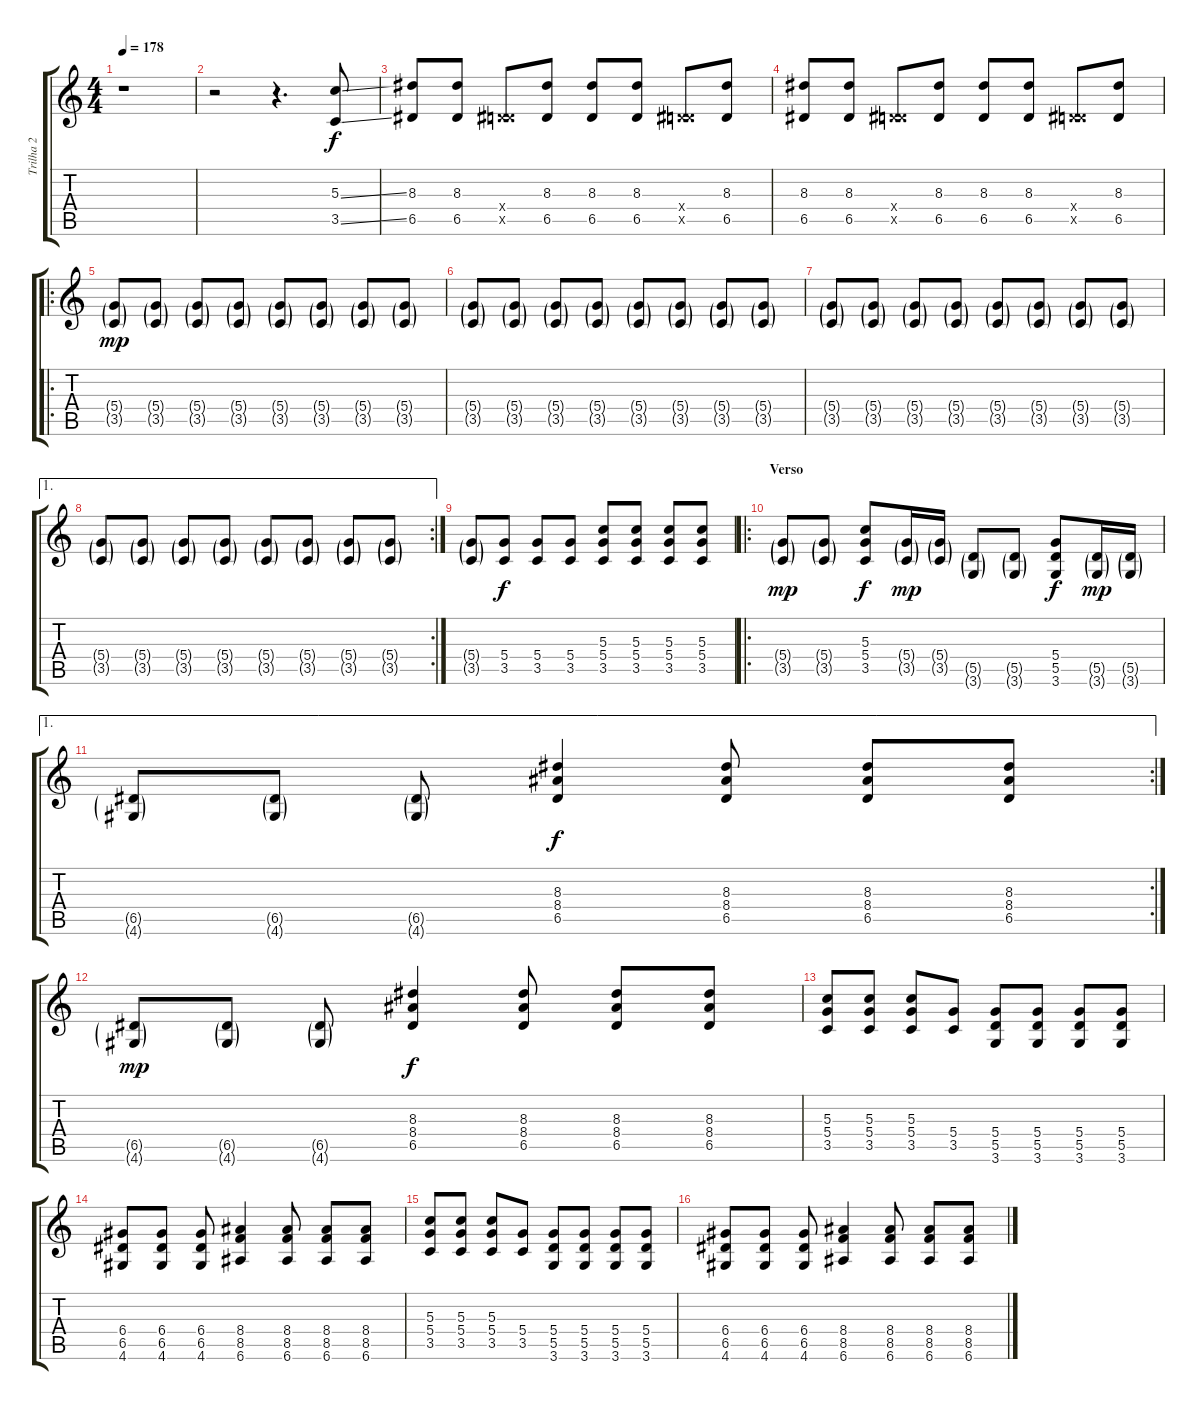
\track ("Trilha 2" "Trilha 2") {instrument distortionguitar}
\staff {score tabs}
\tuning (E4 B3 G3 D3 A2 E2) {hide}
\ts (4 4)
\tempo 178
\clef g2
\ks c
r.1{dy f instrument distortionguitar} |
r.2 r.4{d} (5.3{ss} 3.5{ss}).8 |
(8.3 6.5).8 (8.3 6.5).8 (0.4{x} 6.5{x}).8 (8.3 6.5).8 (8.3 6.5).8 (8.3 6.5).8 (0.4{x} 6.5{x}).8 (8.3 6.5).8 |
(8.3 6.5).8 (8.3 6.5).8 (0.4{x} 6.5{x}).8 (8.3 6.5).8 (8.3 6.5).8 (8.3 6.5).8 (0.4{x} 6.5{x}).8 (8.3 6.5).8 |
\ro
(5.4{g} 3.5{g}).8{dy mp} (5.4{g} 3.5{g}).8 (5.4{g} 3.5{g}).8 (5.4{g} 3.5{g}).8 (5.4{g} 3.5{g}).8 (5.4{g} 3.5{g}).8 (5.4{g} 3.5{g}).8 (5.4{g} 3.5{g}).8 |
(5.4{g} 3.5{g}).8 (5.4{g} 3.5{g}).8 (5.4{g} 3.5{g}).8 (5.4{g} 3.5{g}).8 (5.4{g} 3.5{g}).8 (5.4{g} 3.5{g}).8 (5.4{g} 3.5{g}).8 (5.4{g} 3.5{g}).8 |
(5.4{g} 3.5{g}).8 (5.4{g} 3.5{g}).8 (5.4{g} 3.5{g}).8 (5.4{g} 3.5{g}).8 (5.4{g} 3.5{g}).8 (5.4{g} 3.5{g}).8 (5.4{g} 3.5{g}).8 (5.4{g} 3.5{g}).8 |
\ae 1
\rc 2
(5.4{g} 3.5{g}).8 (5.4{g} 3.5{g}).8 (5.4{g} 3.5{g}).8 (5.4{g} 3.5{g}).8 (5.4{g} 3.5{g}).8 (5.4{g} 3.5{g}).8 (5.4{g} 3.5{g}).8 (5.4{g} 3.5{g}).8 |
(5.4{g} 3.5{g}).8 (5.4 3.5).8{dy f} (5.4 3.5).8 (5.4 3.5).8 (5.3 5.4 3.5).8 (5.3 5.4 3.5).8 (5.3 5.4 3.5).8 (5.3 5.4 3.5).8 |
\ro
\section ("" "Verso")
(5.4{g} 3.5{g}).8{dy mp} (5.4{g} 3.5{g}).8 (5.3 5.4 3.5).8{dy f} (5.4{g} 3.5{g}).16{dy mp} (5.4{g} 3.5{g}).16 (5.5{g} 3.6{g}).8 (5.5{g} 3.6{g}).8 (5.4 5.5 3.6).8{dy f} (5.5{g} 3.6{g}).16{dy mp} (5.5{g} 3.6{g}).16 |
\ae 1
\rc 2
(6.5{g} 4.6{g}).8 (6.5{g} 4.6{g}).8 (6.5{g} 4.6{g}).8 (8.3 8.4 6.5).4{dy f} (8.3 8.4 6.5).8 (8.3 8.4 6.5).8 (8.3 8.4 6.5).8 |
(6.5{g} 4.6{g}).8{dy mp} (6.5{g} 4.6{g}).8 (6.5{g} 4.6{g}).8 (8.3 8.4 6.5).4{dy f} (8.3 8.4 6.5).8 (8.3 8.4 6.5).8 (8.3 8.4 6.5).8 |
(5.3 5.4 3.5).8 (5.3 5.4 3.5).8 (5.3 5.4 3.5).8 (5.4 3.5).8 (5.4 5.5 3.6).8 (5.4 5.5 3.6).8 (5.4 5.5 3.6).8 (5.4 5.5 3.6).8 |
(6.4 6.5 4.6).8 (6.4 6.5 4.6).8 (6.4 6.5 4.6).8 (8.4 8.5 6.6).4 (8.4 8.5 6.6).8 (8.4 8.5 6.6).8 (8.4 8.5 6.6).8 |
(5.3 5.4 3.5).8 (5.3 5.4 3.5).8 (5.3 5.4 3.5).8 (5.4 3.5).8 (5.4 5.5 3.6).8 (5.4 5.5 3.6).8 (5.4 5.5 3.6).8 (5.4 5.5 3.6).8 |
(6.4 6.5 4.6).8 (6.4 6.5 4.6).8 (6.4 6.5 4.6).8 (8.4 8.5 6.6).4 (8.4 8.5 6.6).8 (8.4 8.5 6.6).8 (8.4 8.5 6.6).8
